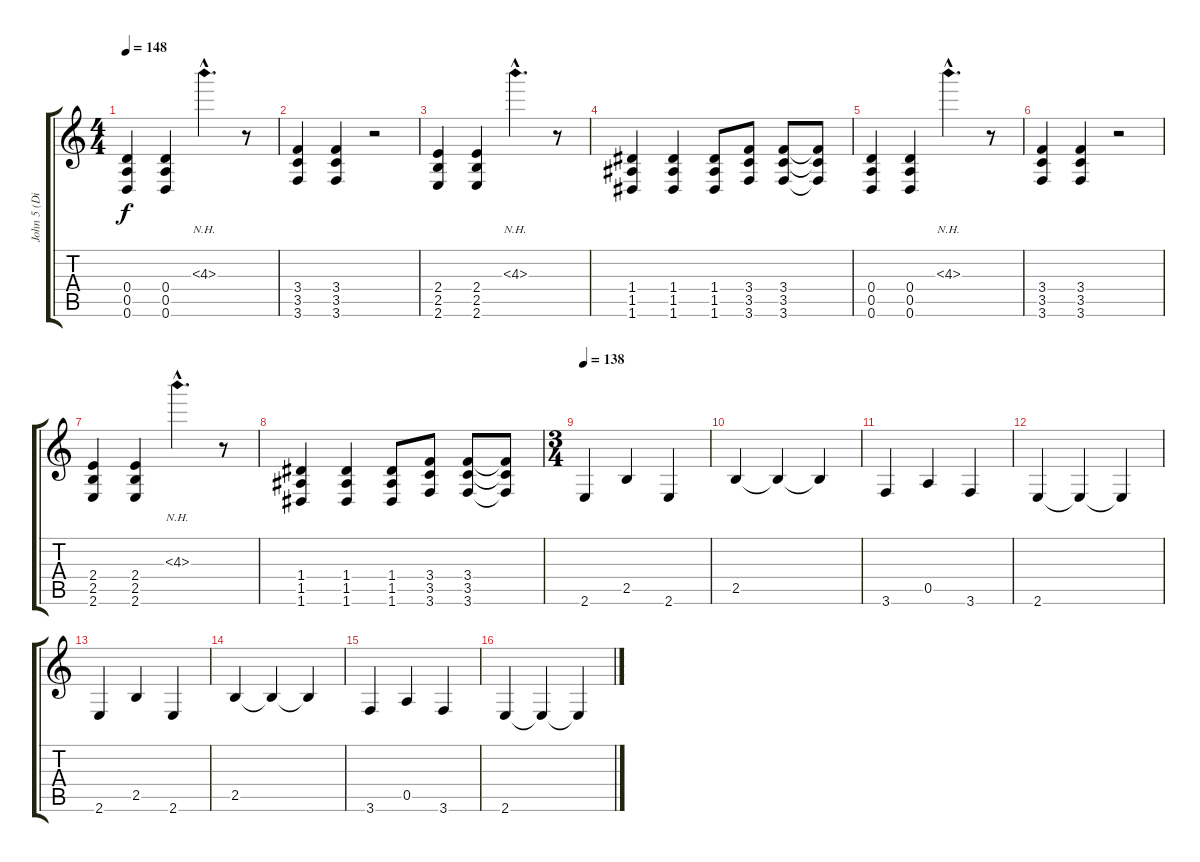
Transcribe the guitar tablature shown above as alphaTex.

\track ("John 5 (Distortion)" "John 5 (Di") {instrument distortionguitar}
\staff {score tabs}
\tuning (E4 B3 G3 D3 A2 D2) {hide}
\ts (4 4)
\tempo 148
\clef g2
\ks c
(0.4 0.5 0.6).4{dy f} (0.4 0.5 0.6).4 4.3{nh hac}.4{d} r.8 |
(3.4 3.5 3.6).4 (3.4 3.5 3.6).4 r.2 |
(2.4 2.5 2.6).4 (2.4 2.5 2.6).4 4.3{nh hac}.4{d} r.8 |
(1.4 1.5 1.6).4 (1.4 1.5 1.6).4 (1.4 1.5 1.6).8 (3.4 3.5 3.6).8 (3.4 3.5 3.6).8 (3.4{t} 3.5{t} 3.6{t}).8 |
(0.4 0.5 0.6).4 (0.4 0.5 0.6).4 4.3{nh hac}.4{d} r.8 |
(3.4 3.5 3.6).4 (3.4 3.5 3.6).4 r.2 |
(2.4 2.5 2.6).4 (2.4 2.5 2.6).4 4.3{nh hac}.4{d} r.8 |
(1.4 1.5 1.6).4 (1.4 1.5 1.6).4 (1.4 1.5 1.6).8 (3.4 3.5 3.6).8 (3.4 3.5 3.6).8 (3.4{t} 3.5{t} 3.6{t}).8 |
\ts (3 4)
\tempo 138
2.6.4 2.5.4 2.6.4 |
2.5.4 2.5{t}.4 2.5{t}.4 |
3.6.4 0.5.4 3.6.4 |
2.6.4 2.6{t}.4 2.6{t}.4 |
2.6.4 2.5.4 2.6.4 |
2.5.4 2.5{t}.4 2.5{t}.4 |
3.6.4 0.5.4 3.6.4 |
2.6.4 2.6{t}.4 2.6{t}.4
